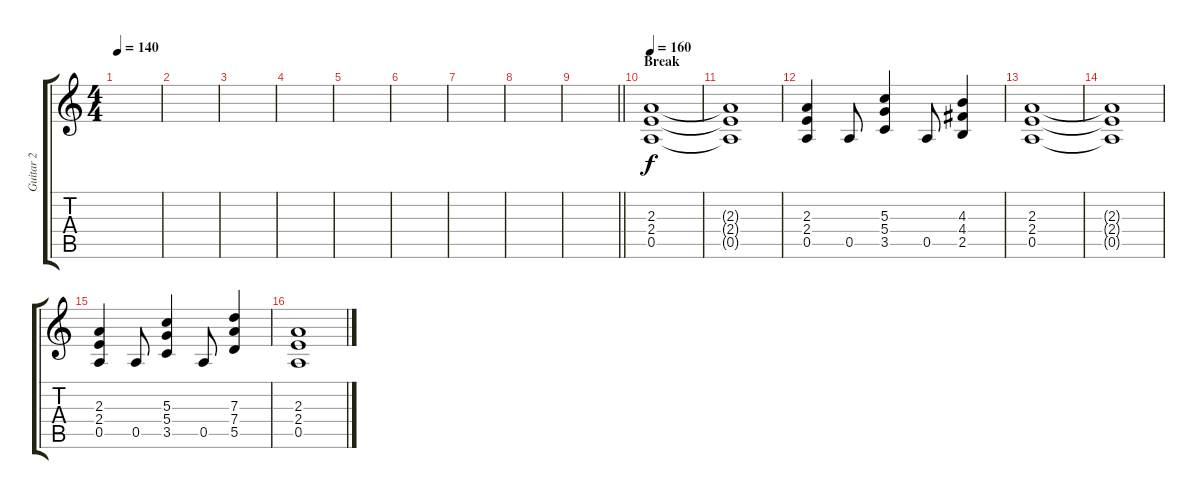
\track ("Guitar 2" "Guitar 2") {instrument distortionguitar}
\staff {score tabs}
\tuning (E4 B3 G3 D3 A2 E2) {hide}
\ts (4 4)
\tempo 140
\clef g2
\ks c
|
|
|
|
|
|
|
|
\barLineRight lightlight
|
\section ("" "Break")
\tempo 160
(2.3 2.4 0.5).1 |
(2.3{t} 2.4{t} 0.5{t}).1 |
(2.3 2.4 0.5).4 0.5.8 (5.3 5.4 3.5).4 0.5.8 (4.3 4.4 2.5).4 |
(2.3 2.4 0.5).1 |
(2.3{t} 2.4{t} 0.5{t}).1 |
(2.3 2.4 0.5).4 0.5.8 (5.3 5.4 3.5).4 0.5.8 (7.3 7.4 5.5).4 |
(2.3 2.4 0.5).1
